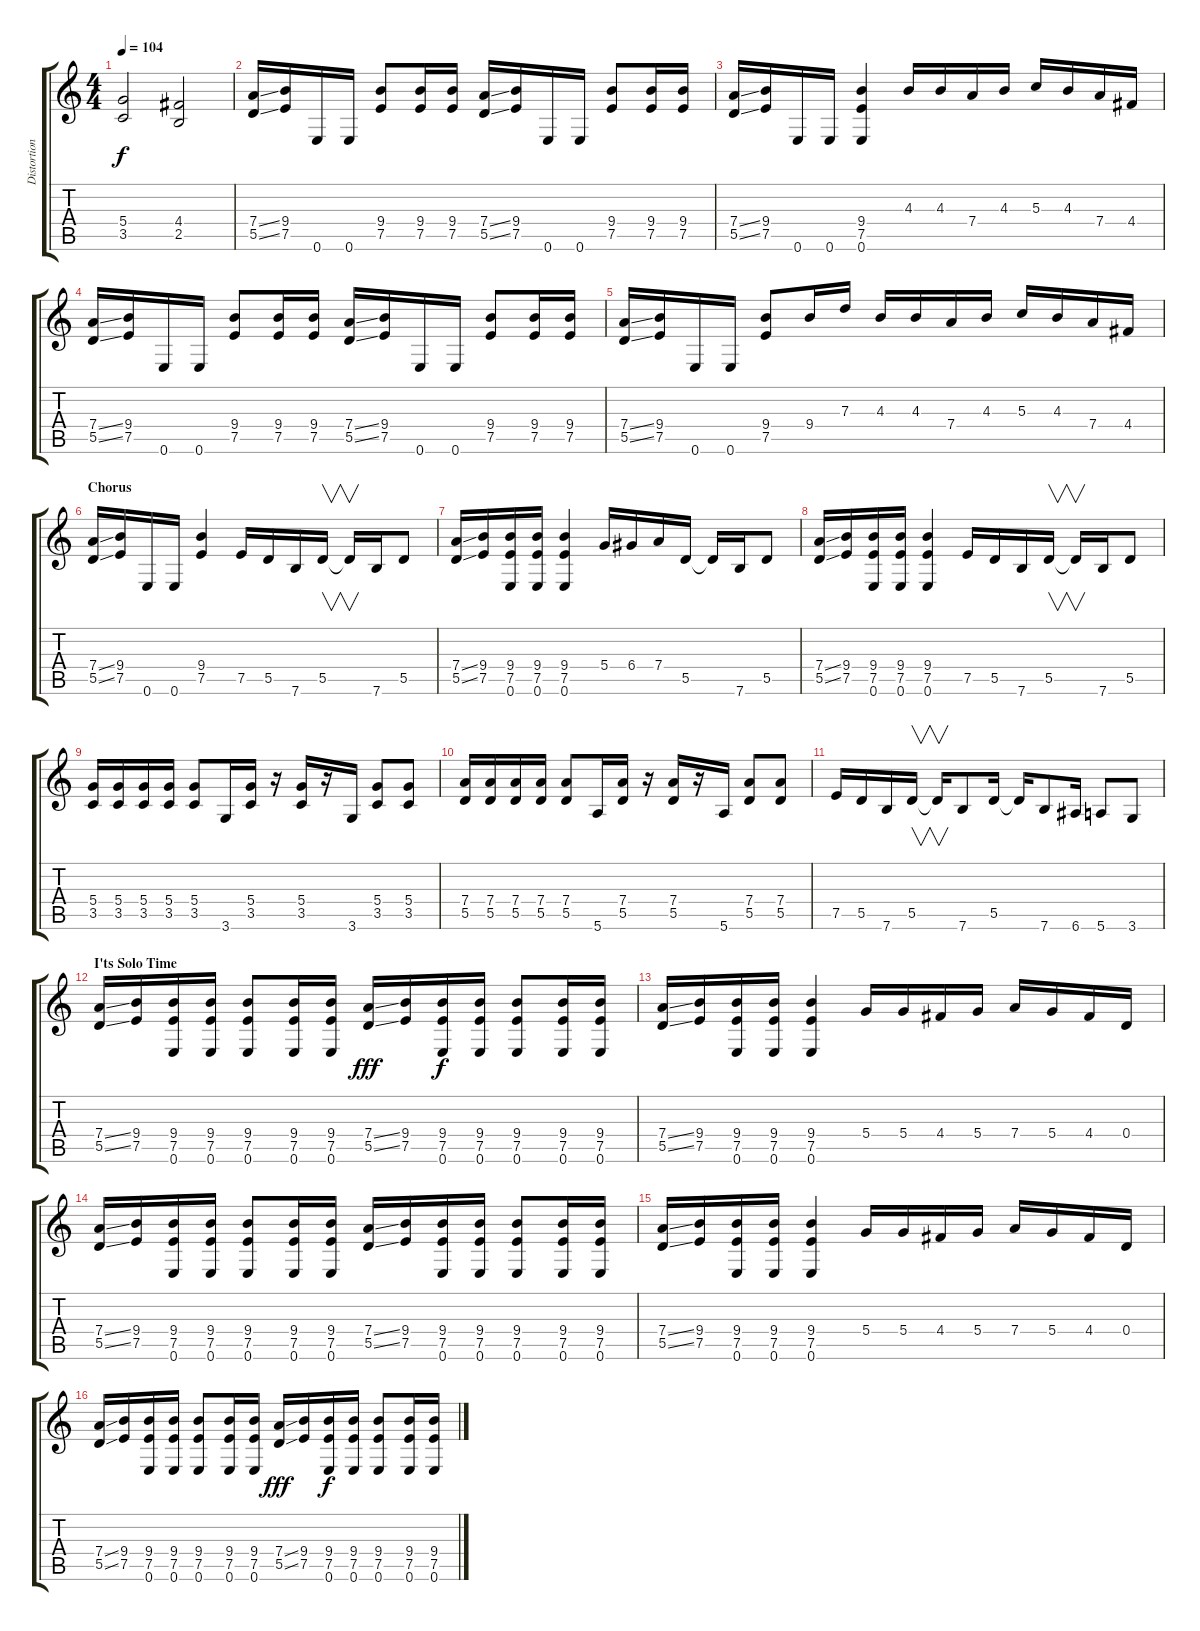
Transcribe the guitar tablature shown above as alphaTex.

\track ("Distortion Rythem Guitar 2" "Distortion") {instrument distortionguitar}
\staff {score tabs}
\tuning (E4 B3 G3 D3 A2 E2) {hide}
\ts (4 4)
\tempo 104
\clef g2
\ks c
(5.4 3.5).2{dy f} (4.4 2.5).2 |
(7.4{ss} 5.5{ss}).16 (9.4 7.5).16 0.6.16 0.6.16 (9.4 7.5).8 (9.4 7.5).16 (9.4 7.5).16 (7.4{ss} 5.5{ss}).16 (9.4 7.5).16 0.6.16 0.6.16 (9.4 7.5).8 (9.4 7.5).16 (9.4 7.5).16 |
(7.4{ss} 5.5{ss}).16 (9.4 7.5).16 0.6.16 0.6.16 (9.4 7.5 0.6).4 4.3.16 4.3.16 7.4.16 4.3.16 5.3.16 4.3.16 7.4.16 4.4.16 |
(7.4{ss} 5.5{ss}).16 (9.4 7.5).16 0.6.16 0.6.16 (9.4 7.5).8 (9.4 7.5).16 (9.4 7.5).16 (7.4{ss} 5.5{ss}).16 (9.4 7.5).16 0.6.16 0.6.16 (9.4 7.5).8 (9.4 7.5).16 (9.4 7.5).16 |
(7.4{ss} 5.5{ss}).16 (9.4 7.5).16 0.6.16 0.6.16 (9.4 7.5).8 9.4.16 7.3.16 4.3.16 4.3.16 7.4.16 4.3.16 5.3.16 4.3.16 7.4.16 4.4.16 |
\section ("" "Chorus")
(7.4{ss} 5.5{ss}).16{volume 14} (9.4 7.5).16 0.6.16 0.6.16 (9.4 7.5).4 7.5.16 5.5.16 7.6.16 5.5.16{v} 5.5{t}.16{v} 7.6.16 5.5.8 |
(7.4{ss} 5.5{ss}).16 (9.4 7.5).16 (9.4 7.5 0.6).16 (9.4 7.5 0.6).16 (9.4 7.5 0.6).4 5.4.16 6.4.16 7.4.16 5.5.16 5.5{t}.16 7.6.16 5.5.8 |
(7.4{ss} 5.5{ss}).16 (9.4 7.5).16 (9.4 7.5 0.6).16 (9.4 7.5 0.6).16 (9.4 7.5 0.6).4 7.5.16 5.5.16 7.6.16 5.5.16{v} 5.5{t}.16{v} 7.6.16 5.5.8 |
(5.4 3.5).16 (5.4 3.5).16 (5.4 3.5).16 (5.4 3.5).16 (5.4 3.5).8 3.6.16 (5.4 3.5).16 r.16 (5.4 3.5).16 r.16 3.6.16 (5.4 3.5).8 (5.4 3.5).8 |
(7.4 5.5).16 (7.4 5.5).16 (7.4 5.5).16 (7.4 5.5).16 (7.4 5.5).8 5.6.16 (7.4 5.5).16 r.16 (7.4 5.5).16 r.16 5.6.16 (7.4 5.5).8 (7.4 5.5).8 |
7.5.16 5.5.16 7.6.16 5.5.16{v} 5.5{t}.16{v} 7.6.8 5.5.16 5.5{t}.16 7.6.8 6.6.16 5.6.8 3.6.8 |
\section ("" "I'ts Solo Time")
(7.4{ss} 5.5{ss}).16{volume 12} (9.4 7.5).16 (9.4 7.5 0.6).16 (9.4 7.5 0.6).16 (9.4 7.5 0.6).8 (9.4 7.5 0.6).16 (9.4 7.5 0.6).16 (7.4{ss} 5.5{ss}).16{dy fff} (9.4 7.5).16 (9.4 7.5 0.6).16{dy f} (9.4 7.5 0.6).16 (9.4 7.5 0.6).8 (9.4 7.5 0.6).16 (9.4 7.5 0.6).16 |
(7.4{ss} 5.5{ss}).16 (9.4 7.5).16 (9.4 7.5 0.6).16 (9.4 7.5 0.6).16 (9.4 7.5 0.6).4 5.4.16 5.4.16 4.4.16 5.4.16 7.4.16 5.4.16 4.4.16 0.4.16 |
(7.4{ss} 5.5{ss}).16 (9.4 7.5).16 (9.4 7.5 0.6).16 (9.4 7.5 0.6).16 (9.4 7.5 0.6).8 (9.4 7.5 0.6).16 (9.4 7.5 0.6).16 (7.4{ss} 5.5{ss}).16 (9.4 7.5).16 (9.4 7.5 0.6).16 (9.4 7.5 0.6).16 (9.4 7.5 0.6).8 (9.4 7.5 0.6).16 (9.4 7.5 0.6).16 |
(7.4{ss} 5.5{ss}).16 (9.4 7.5).16 (9.4 7.5 0.6).16 (9.4 7.5 0.6).16 (9.4 7.5 0.6).4 5.4.16 5.4.16 4.4.16 5.4.16 7.4.16 5.4.16 4.4.16 0.4.16 |
(7.4{ss} 5.5{ss}).16 (9.4 7.5).16 (9.4 7.5 0.6).16 (9.4 7.5 0.6).16 (9.4 7.5 0.6).8 (9.4 7.5 0.6).16 (9.4 7.5 0.6).16 (7.4{ss} 5.5{ss}).16{dy fff} (9.4 7.5).16 (9.4 7.5 0.6).16{dy f} (9.4 7.5 0.6).16 (9.4 7.5 0.6).8 (9.4 7.5 0.6).16 (9.4 7.5 0.6).16
